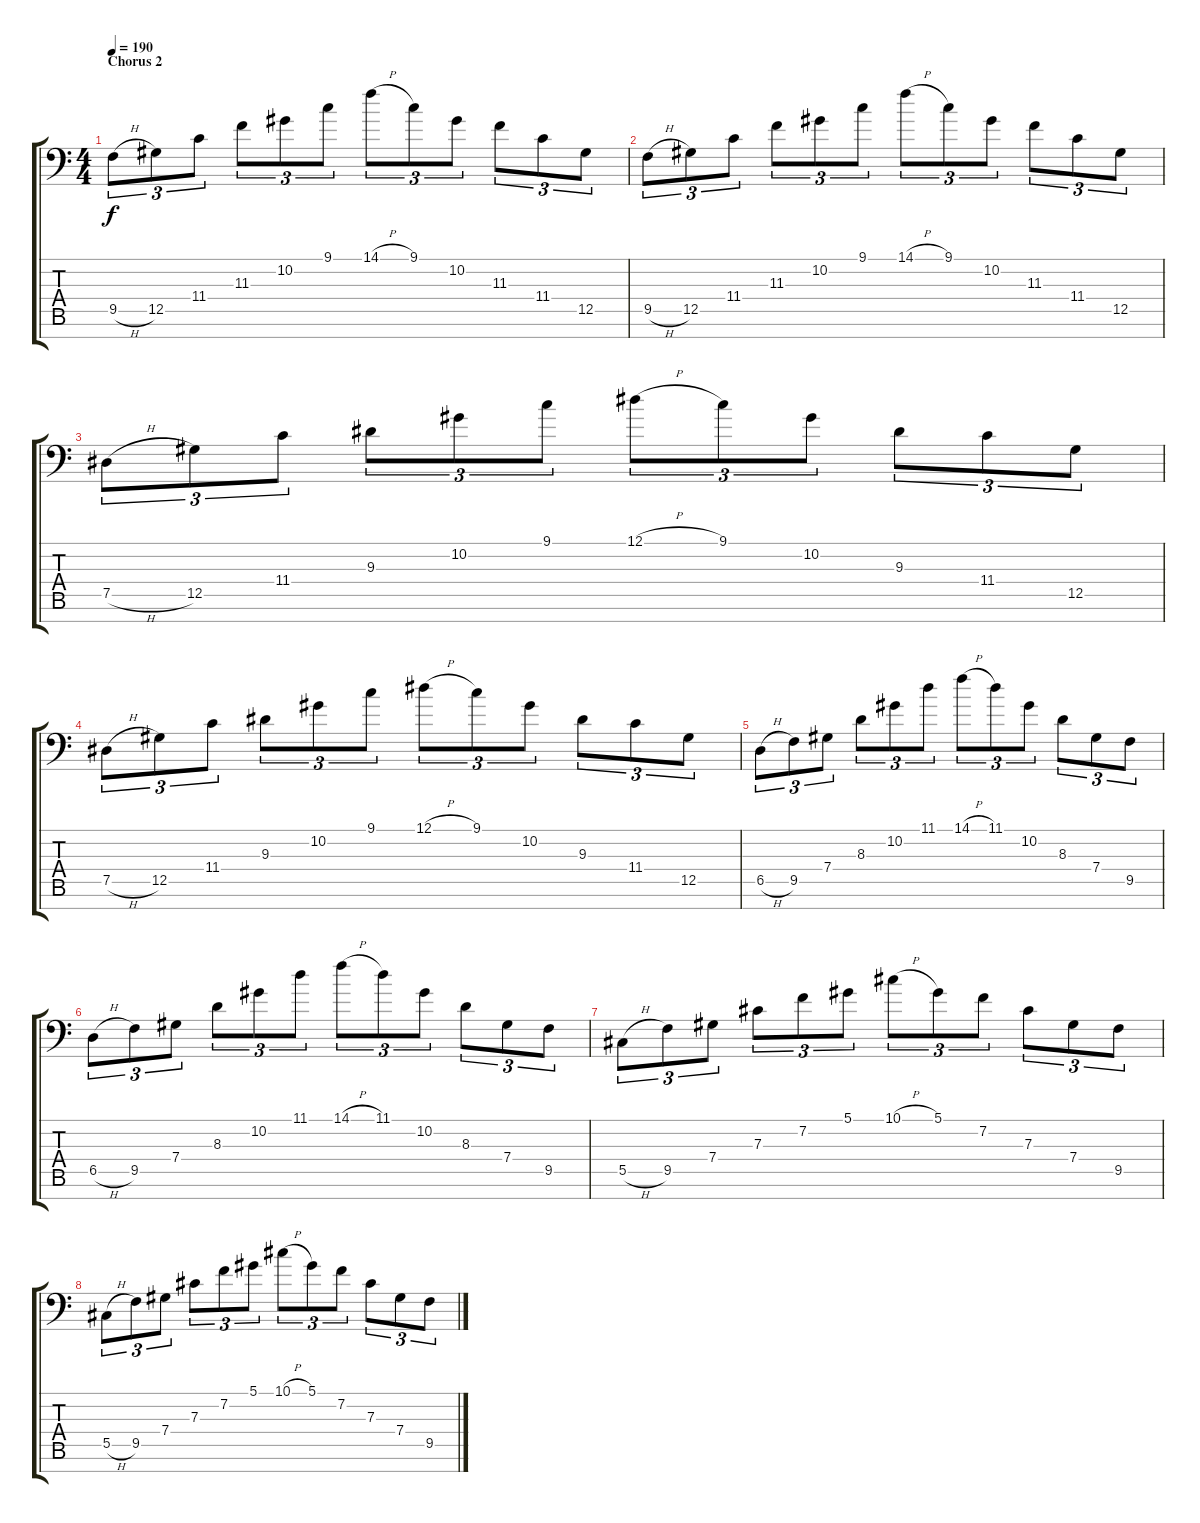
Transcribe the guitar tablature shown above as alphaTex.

\track "" {instrument acousticgrandpiano}
\staff {score tabs}
\tuning (Eb4 Bb3 Gb3 Db3 Ab2 Eb2 Bb1) {hide}
\ts (4 4)
\section ("" "Chorus 2")
\tempo 190
\clef f4
\ks c
9.5{h}.8{tu (3 2) dy f} 12.5.8{tu (3 2)} 11.4.8{tu (3 2)} 11.3.8{tu (3 2)} 10.2.8{tu (3 2)} 9.1.8{tu (3 2)} 14.1{h}.8{tu (3 2)} 9.1.8{tu (3 2)} 10.2.8{tu (3 2)} 11.3.8{tu (3 2)} 11.4.8{tu (3 2)} 12.5.8{tu (3 2)} |
9.5{h}.8{tu (3 2)} 12.5.8{tu (3 2)} 11.4.8{tu (3 2)} 11.3.8{tu (3 2)} 10.2.8{tu (3 2)} 9.1.8{tu (3 2)} 14.1{h}.8{tu (3 2)} 9.1.8{tu (3 2)} 10.2.8{tu (3 2)} 11.3.8{tu (3 2)} 11.4.8{tu (3 2)} 12.5.8{tu (3 2)} |
7.5{h}.8{tu (3 2)} 12.5.8{tu (3 2)} 11.4.8{tu (3 2)} 9.3.8{tu (3 2)} 10.2.8{tu (3 2)} 9.1.8{tu (3 2)} 12.1{h}.8{tu (3 2)} 9.1.8{tu (3 2)} 10.2.8{tu (3 2)} 9.3.8{tu (3 2)} 11.4.8{tu (3 2)} 12.5.8{tu (3 2)} |
7.5{h}.8{tu (3 2)} 12.5.8{tu (3 2)} 11.4.8{tu (3 2)} 9.3.8{tu (3 2)} 10.2.8{tu (3 2)} 9.1.8{tu (3 2)} 12.1{h}.8{tu (3 2)} 9.1.8{tu (3 2)} 10.2.8{tu (3 2)} 9.3.8{tu (3 2)} 11.4.8{tu (3 2)} 12.5.8{tu (3 2)} |
6.5{h}.8{tu (3 2)} 9.5.8{tu (3 2)} 7.4.8{tu (3 2)} 8.3.8{tu (3 2)} 10.2.8{tu (3 2)} 11.1.8{tu (3 2)} 14.1{h}.8{tu (3 2)} 11.1.8{tu (3 2)} 10.2.8{tu (3 2)} 8.3.8{tu (3 2)} 7.4.8{tu (3 2)} 9.5.8{tu (3 2)} |
6.5{h}.8{tu (3 2)} 9.5.8{tu (3 2)} 7.4.8{tu (3 2)} 8.3.8{tu (3 2)} 10.2.8{tu (3 2)} 11.1.8{tu (3 2)} 14.1{h}.8{tu (3 2)} 11.1.8{tu (3 2)} 10.2.8{tu (3 2)} 8.3.8{tu (3 2)} 7.4.8{tu (3 2)} 9.5.8{tu (3 2)} |
5.5{h}.8{tu (3 2)} 9.5.8{tu (3 2)} 7.4.8{tu (3 2)} 7.3.8{tu (3 2)} 7.2.8{tu (3 2)} 5.1.8{tu (3 2)} 10.1{h}.8{tu (3 2)} 5.1.8{tu (3 2)} 7.2.8{tu (3 2)} 7.3.8{tu (3 2)} 7.4.8{tu (3 2)} 9.5.8{tu (3 2)} |
5.5{h}.8{tu (3 2)} 9.5.8{tu (3 2)} 7.4.8{tu (3 2)} 7.3.8{tu (3 2)} 7.2.8{tu (3 2)} 5.1.8{tu (3 2)} 10.1{h}.8{tu (3 2)} 5.1.8{tu (3 2)} 7.2.8{tu (3 2)} 7.3.8{tu (3 2)} 7.4.8{tu (3 2)} 9.5.8{tu (3 2)}
